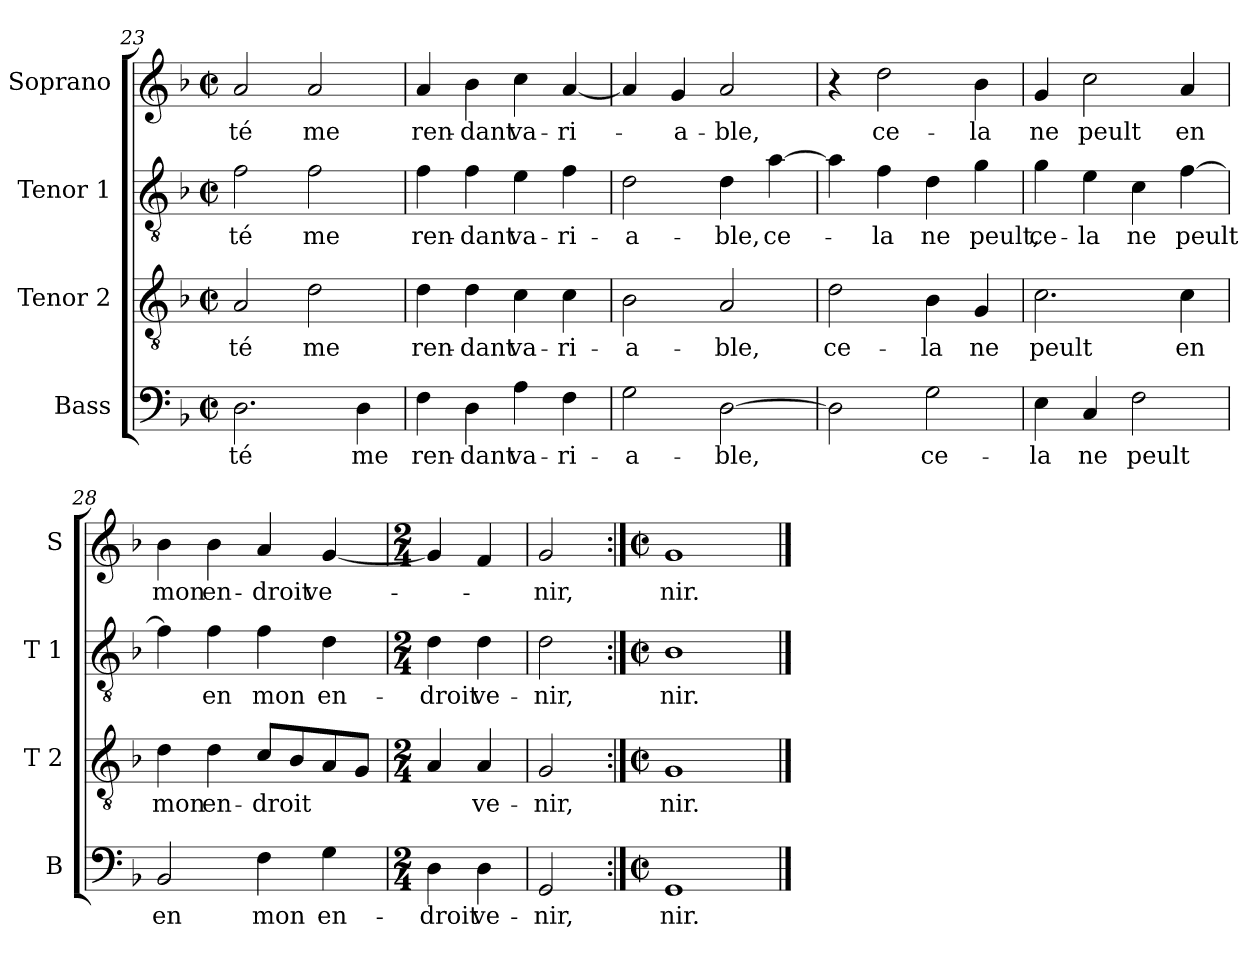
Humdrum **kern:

**kern	**text	**kern	**text	**kern	**text	**kern	**text
*part4	*part4	*part3	*part3	*part2	*part2	*part1	*part1
*staff4	*staff4	*staff3	*staff3	*staff2	*staff2	*staff1	*staff1
*I"Bass	*	*I"Tenor 2	*	*I"Tenor 1	*	*I"Soprano	*
*I'B	*	*I'T 2	*	*I'T 1	*	*I'S	*
*clefF4	*	*clefGv2	*	*clefGv2	*	*clefG2	*
*k[b-]	*	*k[b-]	*	*k[b-]	*	*k[b-]	*
*F:	*	*F:	*	*F:	*	*F:	*
*M2/2	*	*M2/2	*	*M2/2	*	*M2/2	*
*met(c|)	*	*met(c|)	*	*met(c|)	*	*met(c|)	*
=23	=23	=23	=23	=23	=23	=23	=23
!	!LO:LY:b	!	!LO:LY:b	!	!LO:LY:b	!	!LO:LY:b
2.D\	-té	2A/	-té	2f\	-té	2a/	-té
!	!	!	!LO:LY:b	!	!LO:LY:b	!	!LO:LY:b
.	.	2d\	me	2f\	me	2a/	me
!	!LO:LY:b	!	!	!	!	!	!
4D\	me	.	.	.	.	.	.
=24	=24	=24	=24	=24	=24	=24	=24
!	!LO:LY:b	!	!LO:LY:b	!	!LO:LY:b	!	!LO:LY:b
4F\	ren-	4d\	ren-	4f\	ren-	4a/	ren-
!	!LO:LY:b	!	!LO:LY:b	!	!LO:LY:b	!	!LO:LY:b
4D\	-dant	4d\	-dant	4f\	-dant	4b-\	-dant
!	!LO:LY:b	!	!LO:LY:b	!	!LO:LY:b	!	!LO:LY:b
4A\	va-	4c\	va-	4e\	va-	4cc\	va-
!	!LO:LY:b	!	!LO:LY:b	!	!LO:LY:b	!	!LO:LY:b
4F\	-ri-	4c\	-ri-	4f\	-ri-	[4a/	-ri-
=25	=25	=25	=25	=25	=25	=25	=25
!	!LO:LY:b	!	!LO:LY:b	!	!LO:LY:b	!	!
2G\	-a-	2B-\	-a-	2d\	-a-	4a/]	.
!	!	!	!	!	!	!	!LO:LY:b
.	.	.	.	.	.	4g/	-a-
!	!LO:LY:b	!	!LO:LY:b	!	!LO:LY:b	!	!LO:LY:b
[2D\	-ble,	2A/	-ble,	4d\	-ble,	2a/	-ble,
!	!	!	!	!	!LO:LY:b	!	!
.	.	.	.	[4a\	ce-	.	.
!!LO:PB:g=z
=26	=26	=26	=26	=26	=26	=26	=26
!	!	!	!LO:LY:b	!	!	!	!
2D\]	.	2d\	ce-	4a\]	.	4r	.
!	!	!	!	!	!LO:LY:b	!	!LO:LY:b
.	.	.	.	4f\	-la	2dd\	ce-
!	!LO:LY:b	!	!LO:LY:b	!	!LO:LY:b	!	!
2G\	ce-	4B-\	-la	4d\	ne	.	.
!	!	!	!LO:LY:b	!	!LO:LY:b	!	!LO:LY:b
.	.	4G/	ne	4g\	peult,	4b-\	-la
=27	=27	=27	=27	=27	=27	=27	=27
!	!LO:LY:b	!	!LO:LY:b	!	!LO:LY:b	!	!LO:LY:b
4E\	-la	2.c\	peult	4g\	ce-	4g/	ne
!	!LO:LY:b	!	!	!	!LO:LY:b	!	!LO:LY:b
4C/	ne	.	.	4e\	-la	2cc\	peult
!	!LO:LY:b	!	!	!	!LO:LY:b	!	!
2F\	peult	.	.	4c\	ne	.	.
!	!	!	!LO:LY:b	!	!LO:LY:b	!	!LO:LY:b
.	.	4c\	en	[4f\	peult	4a/	en
=28	=28	=28	=28	=28	=28	=28	=28
!	!LO:LY:b	!	!LO:LY:b	!	!	!	!LO:LY:b
2BB-/	en	4d\	mon	4f\]	.	4b-\	mon
!	!	!	!LO:LY:b	!	!LO:LY:b	!	!LO:LY:b
.	.	4d\	en-	4f\	en	4b-\	en-
!	!LO:LY:b	!	!LO:LY:b	!	!LO:LY:b	!	!LO:LY:b
4F\	mon	8c/L	-droit	4f\	mon	4a/	-droit
.	.	8B-/	.	.	.	.	.
!	!LO:LY:b	!	!	!	!LO:LY:b	!	!LO:LY:b
4G\	en-	8A/	.	4d\	en-	[4g/	ve-
.	.	8G/J	.	.	.	.	.
=29	=29	=29	=29	=29	=29	=29	=29
*M2/4	*	*M2/4	*	*M2/4	*	*M2/4	*
!	!LO:LY:b	!	!	!	!LO:LY:b	!	!
4D\	-droit	4A/	.	4d\	-droit	4g/]	.
!	!LO:LY:b	!	!LO:LY:b	!	!LO:LY:b	!	!
4D\	ve-	4A/	ve-	4d\	ve-	4f/	.
=30	=30	=30	=30	=30	=30	=30	=30
!	!LO:LY:b	!	!LO:LY:b	!	!LO:LY:b	!	!LO:LY:b
2GG/	-nir,	2G/	-nir,	2d\	-nir,	2g/	-nir,
=31:|!	=31:|!	=31:|!	=31:|!	=31:|!	=31:|!	=31:|!	=31:|!
*M2/2	*	*M2/2	*	*M2/2	*	*M2/2	*
*met(c|)	*	*met(c|)	*	*met(c|)	*	*met(c|)	*
!	!LO:LY:b	!	!LO:LY:b	!	!LO:LY:b	!	!LO:LY:b
1GG	nir.	1G	nir.	1B-	nir.	1g	nir.
==	==	==	==	==	==	==	==
*-	*-	*-	*-	*-	*-	*-	*-
